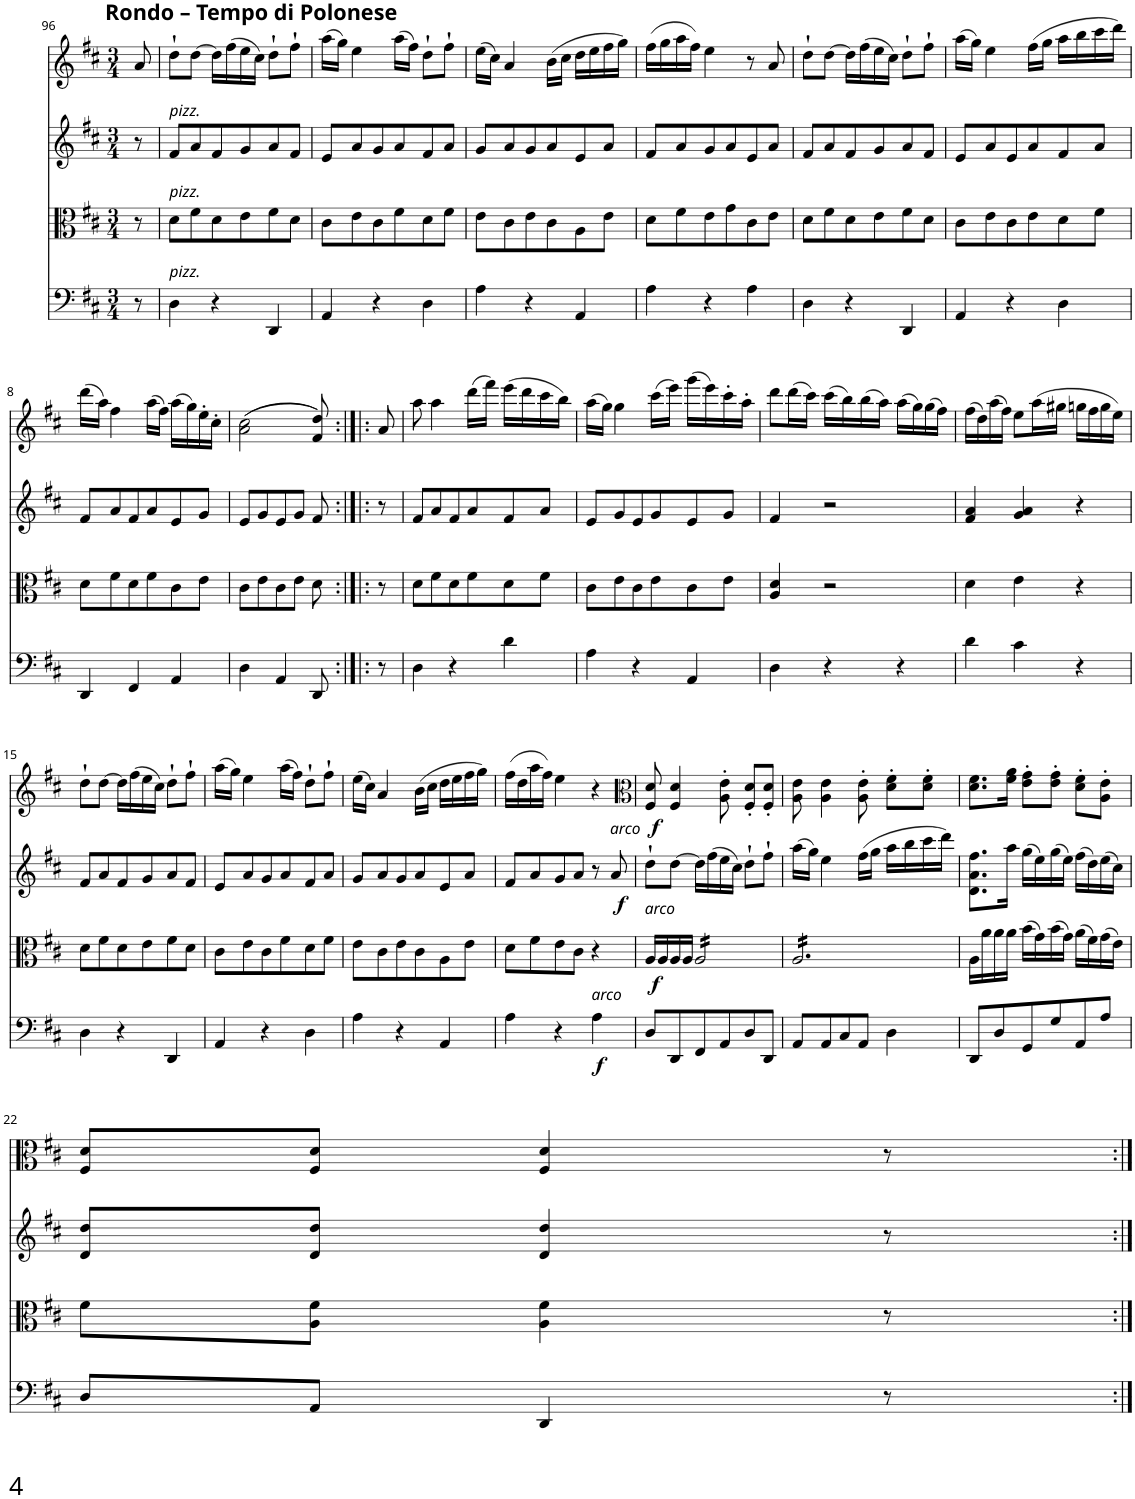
**kern	**dynam	**kern	**dynam	**kern	**dynam	**kern	**dynam
*part4	*part4	*part3	*part3	*part2	*part2	*part1	*part1
*staff4	*staff4	*staff3	*staff3	*staff2	*staff2	*staff1	*staff1
*I"Violoncello	*	*I"Viola	*	*I"Violin	*	*I"Viola d’amore	*
*I'Vc	*	*I'Vla	*	*I'Vln	*	*	*
!!LO:PB:g=z
*clefF4	*	*clefC3	*	*clefG2	*	*clefG2	*
*k[f#c#]	*	*k[f#c#]	*	*k[f#c#]	*	*k[f#c#]	*
*M3/4	*	*M3/4	*	*M3/4	*	*M3/4	*
=96	=96	=96	=96	=96	=96	=96	=96
!	!	!	!	!	!	!LO:TX:a:B:t=Rondo – Tempo di Polonese	!
8r	.	8r	.	8r	.	8a/	.
=2	=2	=2	=2	=2	=2	=2	=2
!	!	!	!	!LO:TX:a:i:t=pizz.	!	!	!
!	!	!LO:TX:a:i:t=pizz.	!	!	!	!	!
!LO:TX:a:i:t=pizz.	!	!	!	!	!	!	!
4D\	.	8d\L	.	8f#/L	.	8dd`\L	.
.	.	8f#\	.	8a/	.	[8dd\J	.
4r	.	8d\	.	8f#/	.	16dd\LL]	.
.	.	.	.	.	.	(16ff#\	.
.	.	8e\	.	8g/	.	16ee\	.
.	.	.	.	.	.	16cc#\JJ)	.
4DD/	.	8f#\	.	8a/	.	8dd`\L	.
.	.	8d\J	.	8f#/J	.	8ff#`\J	.
=3	=3	=3	=3	=3	=3	=3	=3
4AA/	.	8c#\L	.	8e/L	.	(16aa\LL	.
.	.	.	.	.	.	16gg\JJ)	.
.	.	8e\	.	8a/	.	4ee\	.
4r	.	8c#\	.	8g/	.	.	.
.	.	8f#\	.	8a/	.	(16aa\LL	.
.	.	.	.	.	.	16ff#\JJ)	.
4D\	.	8d\	.	8f#/	.	8dd`\L	.
.	.	8f#\J	.	8a/J	.	8ff#`\J	.
=4	=4	=4	=4	=4	=4	=4	=4
4A\	.	8e\L	.	8g/L	.	(16ee\LL	.
.	.	.	.	.	.	16cc#\JJ)	.
.	.	8c#\	.	8a/	.	4a/	.
4r	.	8e\	.	8g/	.	.	.
.	.	8c#\	.	8a/	.	(16b\LL	.
.	.	.	.	.	.	16cc#\JJ	.
4AA/	.	8A\	.	8e/	.	16dd\LL	.
.	.	.	.	.	.	16ee\	.
.	.	8e\J	.	8a/J	.	16ff#\	.
.	.	.	.	.	.	16gg\JJ)	.
=5	=5	=5	=5	=5	=5	=5	=5
4A\	.	8d\L	.	8f#/L	.	(16ff#\LL	.
.	.	.	.	.	.	16gg\	.
.	.	8f#\	.	8a/	.	16aa\	.
.	.	.	.	.	.	16ff#\JJ)	.
4r	.	8e\	.	8g/	.	4ee\	.
.	.	8g\	.	8a/	.	.	.
4A\	.	8c#\	.	8e/	.	8r	.
.	.	8e\J	.	8a/J	.	8a/	.
=6	=6	=6	=6	=6	=6	=6	=6
4D\	.	8d\L	.	8f#/L	.	8dd`\L	.
.	.	8f#\	.	8a/	.	[8dd\J	.
4r	.	8d\	.	8f#/	.	16dd\LL]	.
.	.	.	.	.	.	(16ff#\	.
.	.	8e\	.	8g/	.	16ee\	.
.	.	.	.	.	.	16cc#\JJ)	.
4DD/	.	8f#\	.	8a/	.	8dd`\L	.
.	.	8d\J	.	8f#/J	.	8ff#`\J	.
=7	=7	=7	=7	=7	=7	=7	=7
4AA/	.	8c#\L	.	8e/L	.	(16aa\LL	.
.	.	.	.	.	.	16gg\JJ)	.
.	.	8e\	.	8a/	.	4ee\	.
4r	.	8c#\	.	8e/	.	.	.
.	.	8e\	.	8a/	.	(16ff#\LL	.
.	.	.	.	.	.	16gg\JJ	.
4D\	.	8d\	.	8f#/	.	16aa\LL	.
.	.	.	.	.	.	16bb\	.
.	.	8f#\J	.	8a/J	.	16ccc#\	.
.	.	.	.	.	.	16ddd\JJ)	.
!!LO:LB:g=z
=8	=8	=8	=8	=8	=8	=8	=8
4DD/	.	8d\L	.	8f#/L	.	(16ddd\LL	.
.	.	.	.	.	.	16aa\JJ)	.
.	.	8f#\	.	8a/	.	4ff#\	.
4FF#/	.	8d\	.	8f#/	.	.	.
.	.	8f#\	.	8a/	.	(16aa\LL	.
.	.	.	.	.	.	16ff#\JJ)	.
4AA/	.	8c#\	.	8e/	.	(16aa\LL	.
.	.	.	.	.	.	16gg\)	.
.	.	8e\J	.	8g/J	.	16ee'\	.
.	.	.	.	.	.	16cc#'\JJ	.
=9	=9	=9	=9	=9	=9	=9	=9
4D\	.	8c#\L	.	8e/L	.	((2a\ 2cc#\	.
.	.	8e\	.	8g/	.	.	.
4AA/	.	8c#\	.	8e/	.	.	.
.	.	8e\J	.	8g/J	.	.	.
8DD/	.	8d\	.	8f#/	.	8f#/ 8dd/))	.
=10:|!|:	=10:|!|:	=10:|!|:	=10:|!|:	=10:|!|:	=10:|!|:	=10:|!|:	=10:|!|:
8r	.	8r	.	8r	.	8a/	.
=11	=11	=11	=11	=11	=11	=11	=11
4D\	.	8d\L	.	8f#/L	.	8aa\	.
.	.	8f#\	.	8a/	.	4aa\	.
4r	.	8d\	.	8f#/	.	.	.
.	.	8f#\	.	8a/	.	(16ddd\LL	.
.	.	.	.	.	.	16fff#\JJ)	.
4d\	.	8d\	.	8f#/	.	(16eee\LL	.
.	.	.	.	.	.	16ddd\	.
.	.	8f#\J	.	8a/J	.	16ccc#\	.
.	.	.	.	.	.	16bb\JJ)	.
=12	=12	=12	=12	=12	=12	=12	=12
4A\	.	8c#\L	.	8e/L	.	(16aa\LL	.
.	.	.	.	.	.	16gg\JJ)	.
.	.	8e\	.	8g/	.	4gg\	.
4r	.	8c#\	.	8e/	.	.	.
.	.	8e\	.	8g/	.	(16ccc#\LL	.
.	.	.	.	.	.	16eee\JJ)	.
4AA/	.	8c#\	.	8e/	.	(16ggg\LL	.
.	.	.	.	.	.	16eee\)	.
.	.	8e\J	.	8g/J	.	16ccc#'\	.
.	.	.	.	.	.	16aa'\JJ	.
=13	=13	=13	=13	=13	=13	=13	=13
4D\	.	4A/ 4d/	.	4f#/	.	8ddd\L	.
.	.	.	.	.	.	(16ddd\L	.
.	.	.	.	.	.	16ccc#\JJ)	.
4r	.	2r	.	2r	.	(16ccc#\LL	.
.	.	.	.	.	.	16bb\)	.
.	.	.	.	.	.	(16bb\	.
.	.	.	.	.	.	16aa\JJ)	.
4r	.	.	.	.	.	(16aa\LL	.
.	.	.	.	.	.	16gg\)	.
.	.	.	.	.	.	(16gg\	.
.	.	.	.	.	.	16ff#\JJ)	.
=14	=14	=14	=14	=14	=14	=14	=14
4d\	.	4d\	.	4f#/ 4a/	.	(16ff#\LL	.
.	.	.	.	.	.	16dd\)	.
.	.	.	.	.	.	(16aa\	.
.	.	.	.	.	.	16ff#\JJ)	.
4c#\	.	4e\	.	4g/ 4a/	.	8ee\L	.
.	.	.	.	.	.	(16aa\L	.
.	.	.	.	.	.	16gg#X\JJ	.
4r	.	4r	.	4r	.	16ggn\LL	.
.	.	.	.	.	.	16ff#\	.
.	.	.	.	.	.	16gg\	.
.	.	.	.	.	.	16ee\JJ)	.
!!LO:LB:g=z
=15	=15	=15	=15	=15	=15	=15	=15
4D\	.	8d\L	.	8f#/L	.	8dd`\L	.
.	.	8f#\	.	8a/	.	[8dd\J	.
4r	.	8d\	.	8f#/	.	16dd\LL]	.
.	.	.	.	.	.	(16ff#\	.
.	.	8e\	.	8g/	.	16ee\	.
.	.	.	.	.	.	16cc#\JJ)	.
4DD/	.	8f#\	.	8a/	.	8dd`\L	.
.	.	8d\J	.	8f#/J	.	8ff#`\J	.
=16	=16	=16	=16	=16	=16	=16	=16
4AA/	.	8c#\L	.	8e/L	.	(16aa\LL	.
.	.	.	.	.	.	16gg\JJ)	.
.	.	8e\	.	8a/	.	4ee\	.
4r	.	8c#\	.	8g/	.	.	.
.	.	8f#\	.	8a/	.	(16aa\LL	.
.	.	.	.	.	.	16ff#\JJ)	.
4D\	.	8d\	.	8f#/	.	8dd`\L	.
.	.	8f#\J	.	8a/J	.	8ff#`\J	.
=17	=17	=17	=17	=17	=17	=17	=17
4A\	.	8e\L	.	8g/L	.	(16ee\LL	.
.	.	.	.	.	.	16cc#\JJ)	.
.	.	8c#\	.	8a/	.	4a/	.
4r	.	8e\	.	8g/	.	.	.
.	.	8c#\	.	8a/	.	(16b\LL	.
.	.	.	.	.	.	16cc#\JJ	.
4AA/	.	8A\	.	8e/	.	16dd\LL	.
.	.	.	.	.	.	16ee\	.
.	.	8e\J	.	8a/J	.	16ff#\	.
.	.	.	.	.	.	16gg\JJ)	.
=18	=18	=18	=18	=18	=18	=18	=18
4A\	.	8d\L	.	8f#/L	.	(16ff#\LL	.
.	.	.	.	.	.	16dd\	.
.	.	8f#\	.	8a/	.	16aa\	.
.	.	.	.	.	.	16ff#\JJ)	.
4r	.	8e\	.	8g/	.	4ee\	.
.	.	8c#\J	.	8a/J	.	.	.
!LO:TX:a:i:t=arco	!	!	!	!	!	!	!
!	!LO:DY:b	!	!	!	!	!	!
4A\	f	4r	.	8r	.	4r	.
!	!	!	!	!LO:TX:a:i:t=arco	!	!	!
!	!	!	!	!	!LO:DY:b	!	!
.	.	.	.	8a/	f	.	.
=19	=19	=19	=19	=19	=19	=19	=19
*	*	*	*	*	*	*clefC3	*
!	!	!LO:TX:a:i:t=arco	!	!	!	!	!
!	!	!	!LO:DY:b	!	!	!	!LO:DY:b
8D/L	.	16A/LL	f	8dd`\L	.	8F#/ 8d/	f
.	.	16A/	.	.	.	.	.
8DD/	.	16A/	.	[8dd\J	.	4F#/ 4d/	.
.	.	16A/JJ	.	.	.	.	.
*	*	*tremolo	*	*	*	*	*
8FF#/	.	16A/LL	.	16dd\LL]	.	.	.
.	.	16A/	.	(16ff#\	.	.	.
8AA/	.	16A/	.	16ee\	.	8A\' 8e\'	.
.	.	16A/	.	16cc#\JJ)	.	.	.
8D/	.	16A/	.	8dd`\L	.	8F#/' 8d/'L	.
.	.	16A/	.	.	.	.	.
8DD/J	.	16A/	.	8ff#`\J	.	8F#/' 8d/'J	.
.	.	16A/JJ	.	.	.	.	.
=20	=20	=20	=20	=20	=20	=20	=20
8AA/L	.	16A/LL	.	(16aa\LL	.	8A\ 8e\	.
.	.	16A/	.	16gg\JJ)	.	.	.
8AA/	.	16A/	.	4ee\	.	4A\ 4e\	.
.	.	16A/	.	.	.	.	.
8C#/	.	16A/	.	.	.	.	.
.	.	16A/	.	.	.	.	.
8AA/J	.	16A/	.	(16ff#\LL	.	8A\' 8e\'	.
.	.	16A/	.	16gg\JJ	.	.	.
4D\	.	16A/	.	16aa\LL	.	8d\' 8f#\'L	.
.	.	16A/	.	16bb\	.	.	.
.	.	16A/	.	16ccc#\	.	8d\' 8f#\'J	.
.	.	16A/JJ	.	16ddd\JJ)	.	.	.
*	*	*Xtremolo	*	*	*	*	*
=21	=21	=21	=21	=21	=21	=21	=21
8DD/L	.	16A\LL	.	8.d\ 8.a\ 8.ff#\L	.	8.d\ 8.f#\L	.
.	.	16a\	.	.	.	.	.
8D/	.	16a\	.	.	.	.	.
.	.	16a\JJ	.	16aa\Jk	.	16f#\ 16a\Jk	.
8GG/	.	(16b\LL	.	(16gg\LL	.	8e\' 8g\'L	.
.	.	16g\)	.	16ee\)	.	.	.
8G/	.	(16b\	.	(16gg\	.	8e\' 8g\'J	.
.	.	16g\JJ)	.	16ee\JJ)	.	.	.
8AA/	.	(16a\LL	.	(16ff#\LL	.	8d\' 8f#\'L	.
.	.	16f#\)	.	16dd\)	.	.	.
8A/J	.	(16g\	.	(16ee\	.	8A\' 8e\'J	.
.	.	16e\JJ)	.	16cc#\JJ)	.	.	.
!!LO:LB:g=z
=22	=22	=22	=22	=22	=22	=22	=22
8D/L	.	8f#\L	.	8d/ 8dd/L	.	8F#/ 8d/L	.
8AA/J	.	8A\ 8f#\J	.	8d/ 8dd/J	.	8F#/ 8d/J	.
4DD/	.	4A\ 4f#\	.	4d/ 4dd/	.	4F#/ 4d/	.
8r	.	8r	.	8r	.	8r	.
=:|!	=:|!	=:|!	=:|!	=:|!	=:|!	=:|!	=:|!
*-	*-	*-	*-	*-	*-	*-	*-
